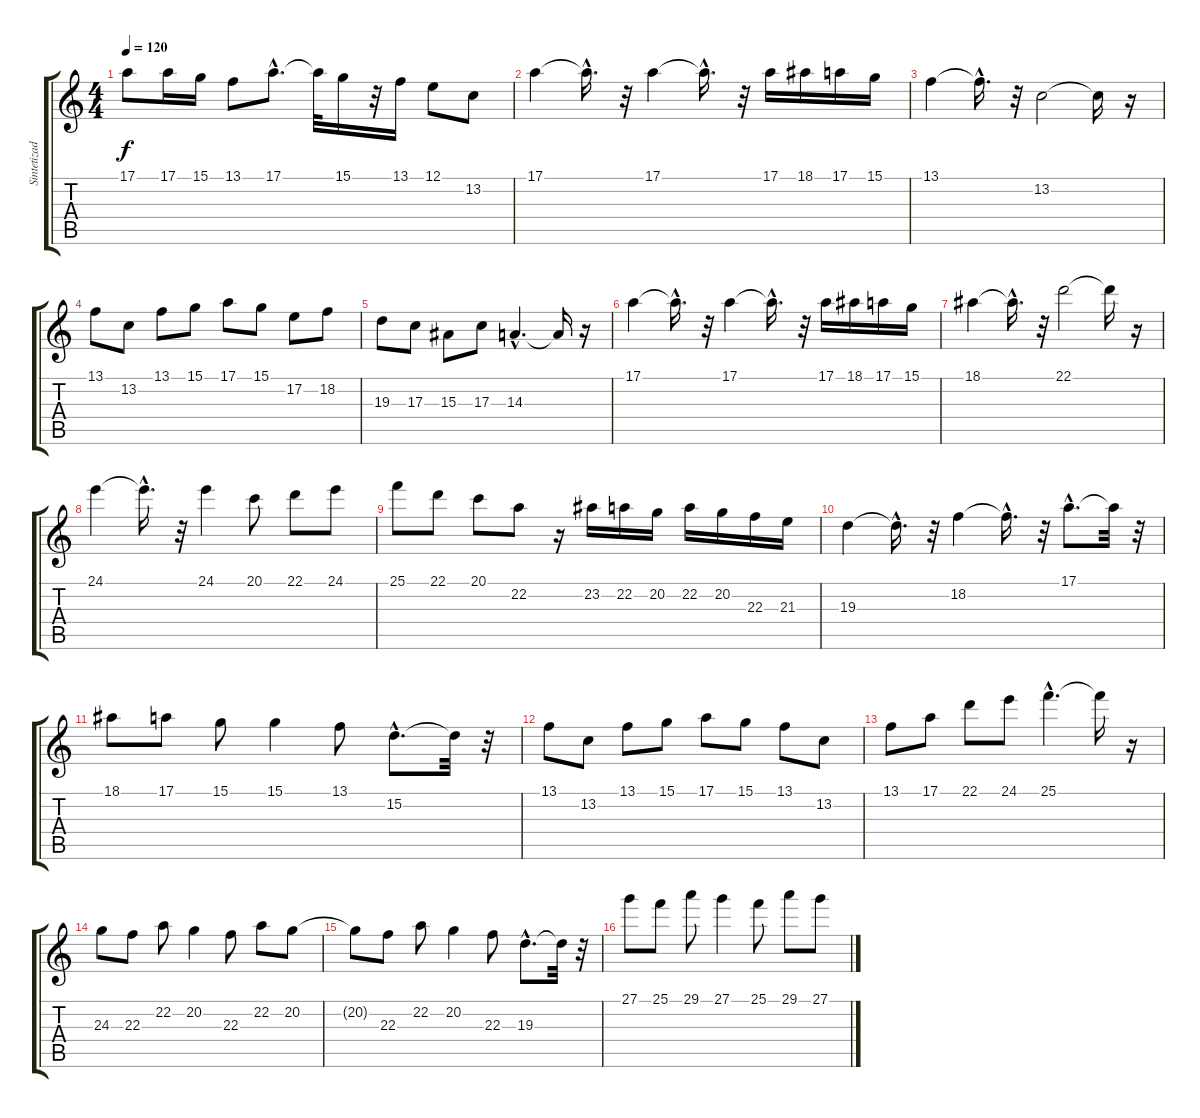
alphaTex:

\track ("Sintetizador 2" "Sintetizad") {instrument viola}
\staff {score tabs}
\tuning (E4 B3 G3 D3 A2 E2) {hide}
\ts (4 4)
\tempo 120
\clef g2
\ks c
17.1.8{dy f} 17.1.16 15.1.16 13.1.8 17.1{hac}.8{d} 17.1{t}.32 15.1.16 r.32 13.1.16 12.1.8 13.2.8 |
17.1.4 17.1{hac t}.16{d} r.32 17.1.4 17.1{hac t}.16{d} r.32 17.1.16 18.1.16 17.1.16 15.1.16 |
13.1.4 13.1{hac t}.16{d} r.32 13.2.2 13.2{t}.16 r.16 |
13.1.8 13.2.8 13.1.8 15.1.8 17.1.8 15.1.8 17.2.8 18.2.8 |
19.3.8 17.3.8 15.3.8 17.3.8 14.3{hac}.4{d} 14.3{t}.16 r.16 |
17.1.4 17.1{hac t}.16{d} r.32 17.1.4 17.1{hac t}.16{d} r.32 17.1.16 18.1.16 17.1.16 15.1.16 |
18.1.4 18.1{hac t}.16{d} r.32 22.1.2 22.1{t}.16 r.16 |
24.1.4 24.1{hac t}.16{d} r.32 24.1.4 20.1.8 22.1.8 24.1.8 |
25.1.8 22.1.8 20.1.8 22.2.8 r.16 23.2.16 22.2.16 20.2.16 22.2.16 20.2.16 22.3.16 21.3.16 |
19.3.4 19.3{hac t}.16{d} r.32 18.2.4 18.2{hac t}.16{d} r.32 17.1{hac}.8{d} 17.1{t}.32 r.32 |
18.1.8 17.1.8 15.1.8 15.1.4 13.1.8 15.2{hac}.8{d} 15.2{t}.32 r.32 |
13.1.8 13.2.8 13.1.8 15.1.8 17.1.8 15.1.8 13.1.8 13.2.8 |
13.1.8 17.1.8 22.1.8 24.1.8 25.1{hac}.4{d} 25.1{t}.16 r.16 |
24.3.8 22.3.8 22.2.8 20.2.4 22.3.8 22.2.8 20.2.8 |
20.2{t}.8 22.3.8 22.2.8 20.2.4 22.3.8 19.3{hac}.8{d} 19.3{t}.32 r.32 |
27.1.8 25.1.8 29.1.8 27.1.4 25.1.8 29.1.8 27.1.8
